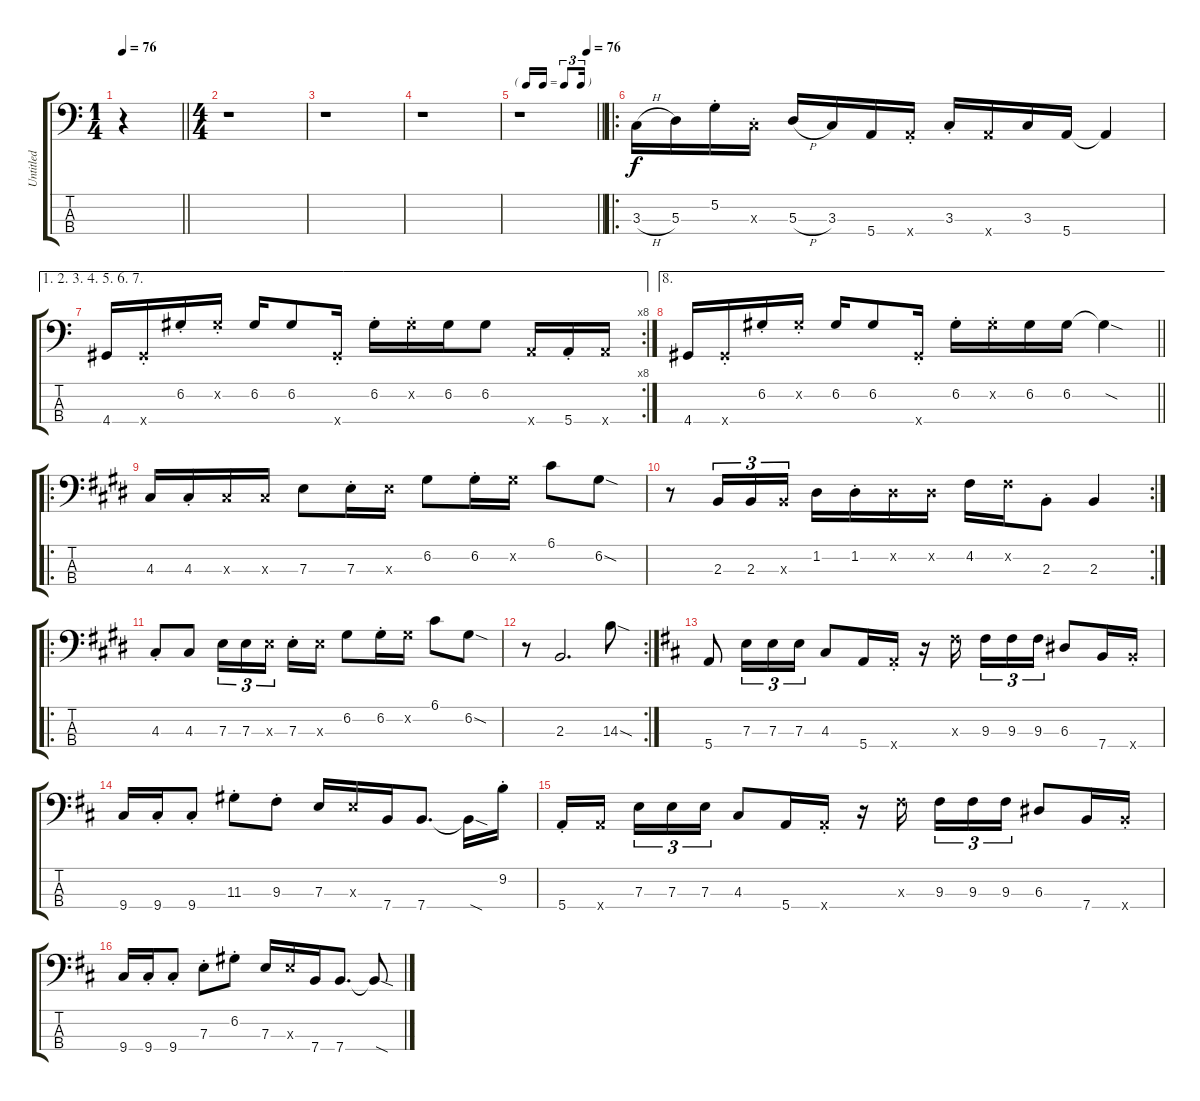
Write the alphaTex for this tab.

\track ("Untitled" "Untitled") {instrument electricbassfinger}
\staff {score tabs}
\tuning (G2 D2 A1 E1) {hide}
\ts (1 4)
\tempo 76
\clef f4
\barLineRight lightlight
\ks c
r.4{dy f instrument electricbassfinger} |
\ts (4 4)
r.1 |
r.1 |
r.1 |
\tf triplet16th
\tempo (76 0.875)
\barLineRight lightlight
r.1 |
\ro
3.3{h}.16 5.3.16 5.2{st}.16 3.3{st x}.16 5.3{h}.16 3.3.16 5.4.16 5.4{st x}.16 3.3{st}.16 5.4{x}.16 3.3.16 5.4.16 5.4{t}.4 |
\ae (1 2 3 4 5 6 7)
\rc 8
4.4.16 4.4{st x}.16 6.2{st}.16 6.2{st x}.16 6.2.16 6.2.8 4.4{st x}.16 6.2{st}.16 6.2{st x}.16 6.2.16 6.2.8 5.4{x}.16 5.4{st}.16 5.4{x}.16 |
\ae 8
\barLineRight lightlight
4.4.16 4.4{st x}.16 6.2{st}.16 6.2{st x}.16 6.2.16 6.2.8 4.4{st x}.16 6.2{st}.16 6.2{st x}.16 6.2.16 6.2.16 6.2{sod t}.4 |
\ro
\ks e
4.3.16 4.3{st}.16 4.3{x}.16 4.3{x}.16 7.3.8 7.3{st}.16 7.3{x}.16 6.2.8 6.2{st}.16 6.2{x}.16 6.1.8 6.2{sod}.8 |
\rc 2
\ks c#minor
r.8 2.3.16{tu (3 2)} 2.3.16{tu (3 2)} 2.3{x}.16{tu (3 2)} 1.2.16 1.2{st}.16 1.2{x}.16 1.2{x}.16 4.2.16 4.2{x}.16 2.3{st}.8 2.3.4 |
\ro
\ks e
4.3{st}.8 4.3.8 7.3.16{tu (3 2)} 7.3.16{tu (3 2)} 7.3{x}.16{tu (3 2) beam splitsecondary} 7.3{st}.16 7.3{x}.16 6.2.8 6.2{st}.16 6.2{x}.16 6.1.8 6.2{sod}.8 |
\rc 2
\ks c#minor
r.8 2.3.2{d} 14.3{sod}.8 |
\ks d
5.4.8 7.3.16{tu (3 2)} 7.3.16{tu (3 2)} 7.3.16{tu (3 2)} 4.3.8 5.4.16 5.4{st x}.16 r.16 9.3{x}.16{beam splitsecondary} 9.3.16{tu (3 2)} 9.3.16{tu (3 2)} 9.3.16{tu (3 2)} 6.3.8 7.4.16 7.4{st x}.16 |
9.4.16 9.4{st}.16 9.4{st}.8 11.3{st}.8 9.3{st}.8 7.3.16 7.3{x}.16 7.4.16 7.4.8{d} 7.4{sod t}.16 9.2{st}.16 |
5.4{st}.16 5.4{x}.16{beam splitsecondary} 7.3.16{tu (3 2)} 7.3.16{tu (3 2)} 7.3.16{tu (3 2)} 4.3.8 5.4.16 5.4{st x}.16 r.16 9.3{x}.16{beam splitsecondary} 9.3.16{tu (3 2)} 9.3.16{tu (3 2)} 9.3.16{tu (3 2)} 6.3.8 7.4.16 7.4{st x}.16 |
9.4.16 9.4{st}.16 9.4{st}.8 7.3{st}.8 6.2{st}.8 7.3.16 7.3{x}.16 7.4.16 7.4.8{d} 7.4{sod t}.8
